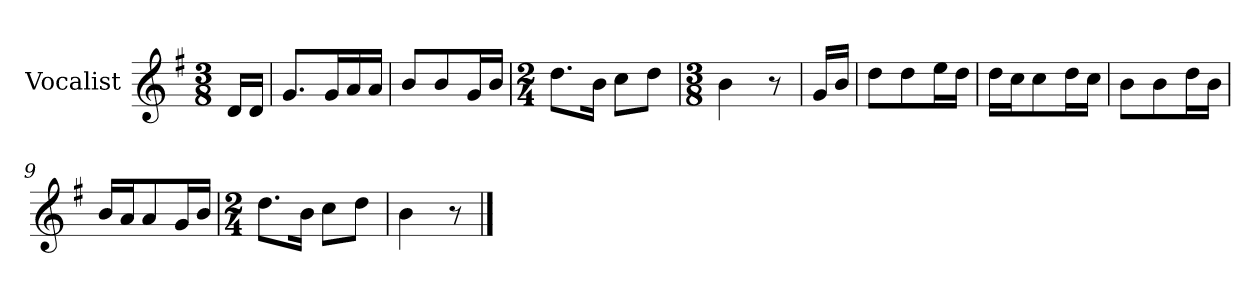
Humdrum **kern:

**kern
*part1
*staff1
*I"Vocalist
*k[f#]
*G:
*M3/8
=
16dLL
16dJJ
=1
8.gL
16gL
16a
16aJJ
=2
8bL
8b
16gL
16bJJ
=3
*M2/4
8.ddL
16bJk
8ccL
8ddJ
=4
*M3/8
4b
8r
=5
16gLL
16bJJ
=6
8ddL
8dd
16eeL
16ddJJ
=7
16ddLL
16ccJ
8cc
16ddL
16ccJJ
=8
8bL
8b
16ddL
16bJJ
=9
16bLL
16aJ
8a
16gL
16bJJ
=10
*M2/4
8.ddL
16bJk
8ccL
8ddJ
=11
4b
8r
==
*-
